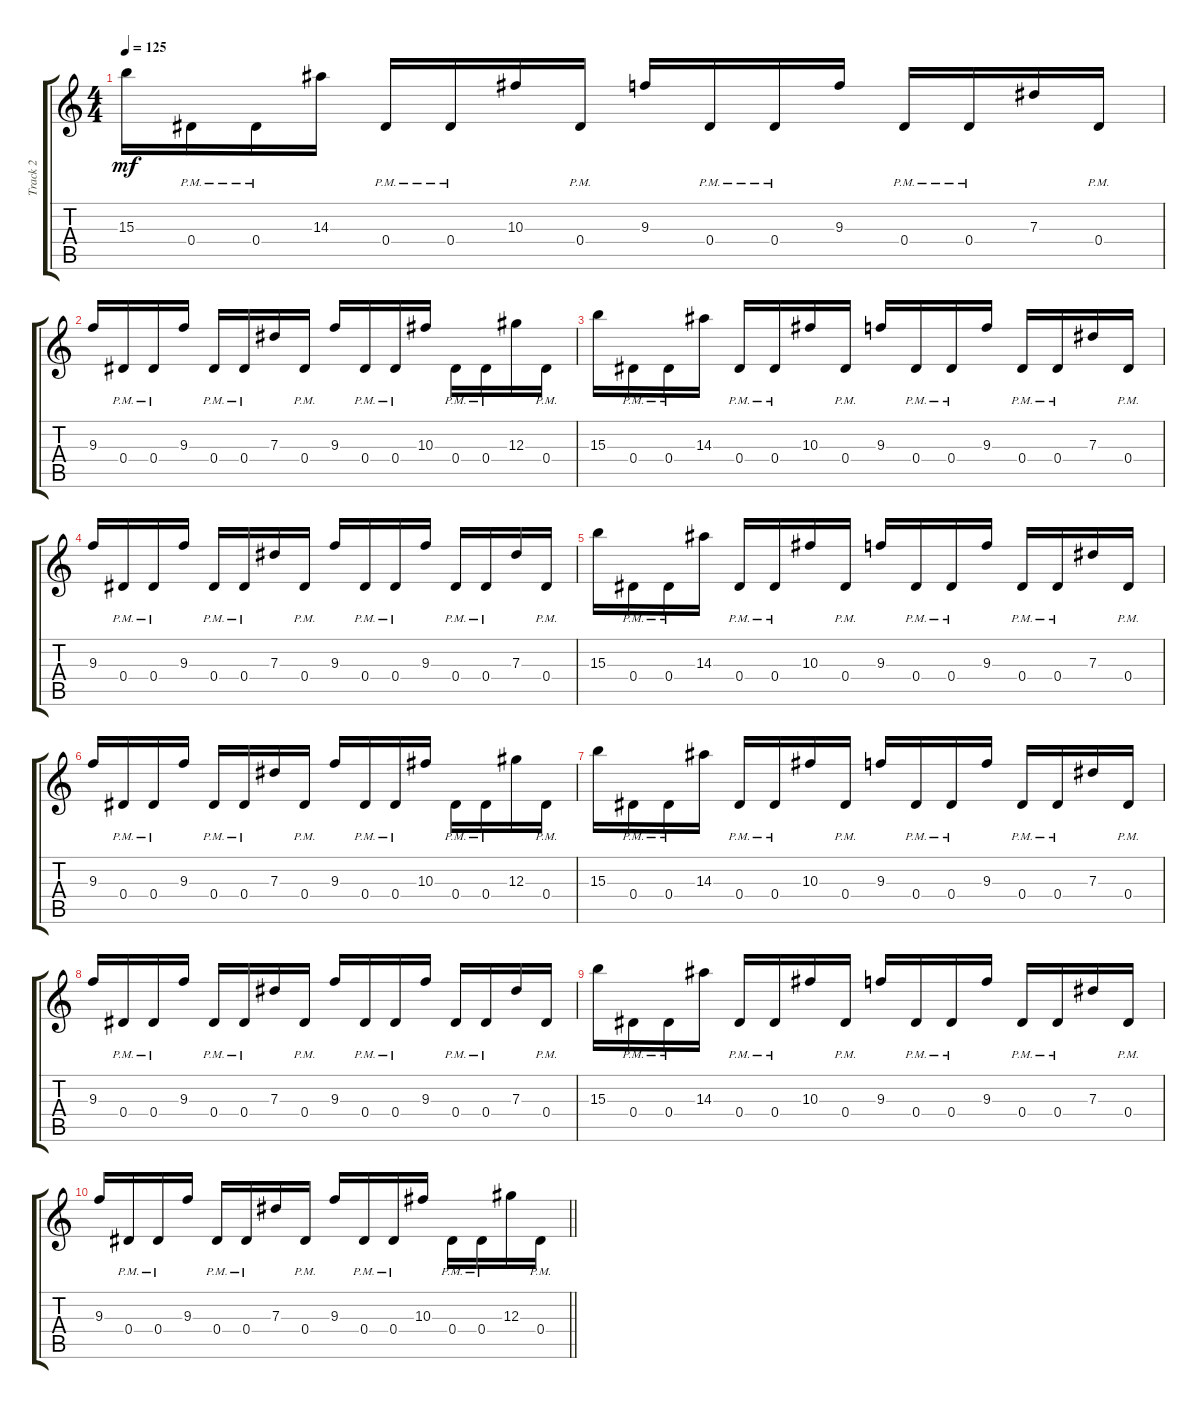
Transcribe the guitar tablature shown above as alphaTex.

\track ("Track 2" "Track 2") {instrument distortionguitar}
\staff {score tabs}
\tuning (F4 C4 Ab3 Eb3 Bb2 Eb2) {hide}
\ts (4 4)
\tempo 125
\clef g2
\ks c
15.3.16{dy mf} 0.4{pm}.16 0.4{pm}.16 14.3.16 0.4{pm}.16 0.4{pm}.16 10.3.16 0.4{pm}.16 9.3.16 0.4{pm}.16 0.4{pm}.16 9.3.16 0.4{pm}.16 0.4{pm}.16 7.3.16 0.4{pm}.16 |
9.3.16 0.4{pm}.16 0.4{pm}.16 9.3.16 0.4{pm}.16 0.4{pm}.16 7.3.16 0.4{pm}.16 9.3.16 0.4{pm}.16 0.4{pm}.16 10.3.16 0.4{pm}.16 0.4{pm}.16 12.3.16 0.4{pm}.16 |
15.3.16 0.4{pm}.16 0.4{pm}.16 14.3.16 0.4{pm}.16 0.4{pm}.16 10.3.16 0.4{pm}.16 9.3.16 0.4{pm}.16 0.4{pm}.16 9.3.16 0.4{pm}.16 0.4{pm}.16 7.3.16 0.4{pm}.16 |
9.3.16 0.4{pm}.16 0.4{pm}.16 9.3.16 0.4{pm}.16 0.4{pm}.16 7.3.16 0.4{pm}.16 9.3.16 0.4{pm}.16 0.4{pm}.16 9.3.16 0.4{pm}.16 0.4{pm}.16 7.3.16 0.4{pm}.16 |
15.3.16 0.4{pm}.16 0.4{pm}.16 14.3.16 0.4{pm}.16 0.4{pm}.16 10.3.16 0.4{pm}.16 9.3.16 0.4{pm}.16 0.4{pm}.16 9.3.16 0.4{pm}.16 0.4{pm}.16 7.3.16 0.4{pm}.16 |
9.3.16 0.4{pm}.16 0.4{pm}.16 9.3.16 0.4{pm}.16 0.4{pm}.16 7.3.16 0.4{pm}.16 9.3.16 0.4{pm}.16 0.4{pm}.16 10.3.16 0.4{pm}.16 0.4{pm}.16 12.3.16 0.4{pm}.16 |
15.3.16 0.4{pm}.16 0.4{pm}.16 14.3.16 0.4{pm}.16 0.4{pm}.16 10.3.16 0.4{pm}.16 9.3.16 0.4{pm}.16 0.4{pm}.16 9.3.16 0.4{pm}.16 0.4{pm}.16 7.3.16 0.4{pm}.16 |
9.3.16 0.4{pm}.16 0.4{pm}.16 9.3.16 0.4{pm}.16 0.4{pm}.16 7.3.16 0.4{pm}.16 9.3.16 0.4{pm}.16 0.4{pm}.16 9.3.16 0.4{pm}.16 0.4{pm}.16 7.3.16 0.4{pm}.16 |
15.3.16 0.4{pm}.16 0.4{pm}.16 14.3.16 0.4{pm}.16 0.4{pm}.16 10.3.16 0.4{pm}.16 9.3.16 0.4{pm}.16 0.4{pm}.16 9.3.16 0.4{pm}.16 0.4{pm}.16 7.3.16 0.4{pm}.16 |
\barLineRight lightlight
9.3.16 0.4{pm}.16 0.4{pm}.16 9.3.16 0.4{pm}.16 0.4{pm}.16 7.3.16 0.4{pm}.16 9.3.16 0.4{pm}.16 0.4{pm}.16 10.3.16 0.4{pm}.16 0.4{pm}.16 12.3.16 0.4{pm}.16
